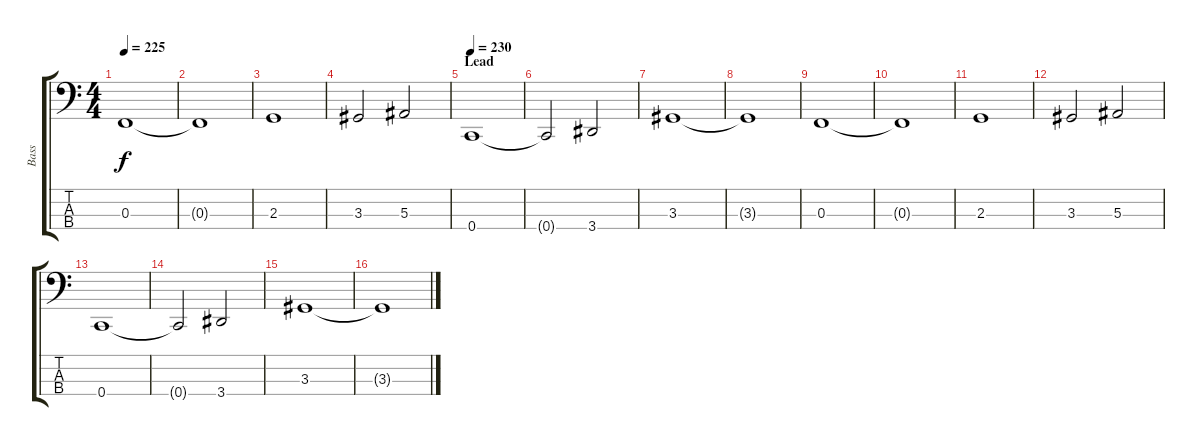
\track ("Bass" "Bass") {instrument electricbassfinger}
\staff {score tabs}
\tuning (Eb2 Bb1 F1 C1) {hide}
\ts (4 4)
\tempo 225
\clef f4
\ks c
0.3.1{dy f} |
0.3{t}.1 |
2.3.1 |
3.3.2 5.3.2 |
\section ("" "Lead")
\tempo 230
0.4.1 |
0.4{t}.2 3.4.2 |
3.3.1 |
3.3{t}.1 |
0.3.1 |
0.3{t}.1 |
2.3.1 |
3.3.2 5.3.2 |
0.4.1 |
0.4{t}.2 3.4.2 |
3.3.1 |
3.3{t}.1
